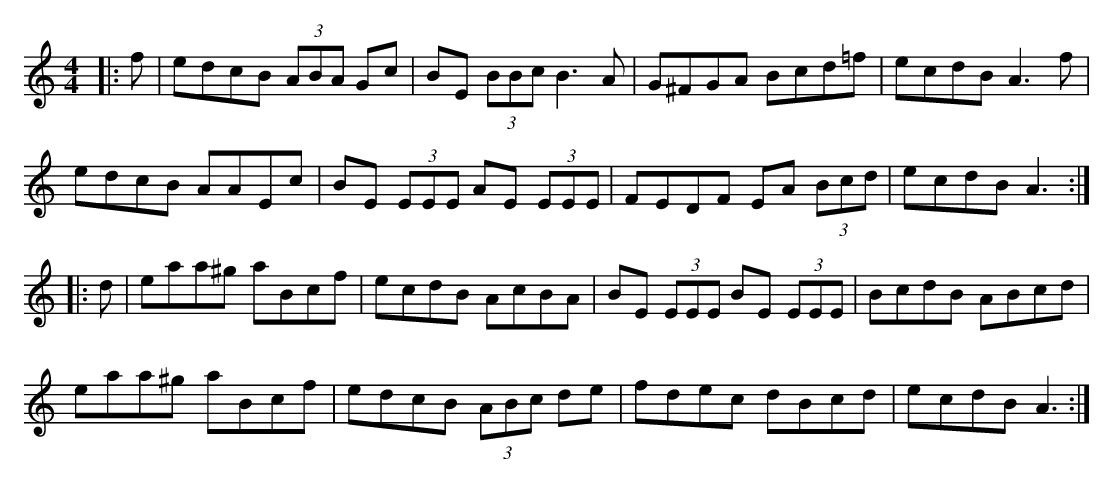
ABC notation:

X:1
M:4/4
K:Amin
|:f|edcB (3ABA Gc|BE (3BBc B3A|G^FGA Bcd=f|ecdB A3f|
edcB AAEc|BE (3EEE AE (3EEE|FEDF EA (3Bcd|ecdB A3:|
|:d|eaa^g aBcf|ecdB AcBA|BE (3EEE BE (3EEE|BcdB ABcd|
eaa^g aBcf|edcB (3ABc de|fdec dBcd|ecdB A3:|
